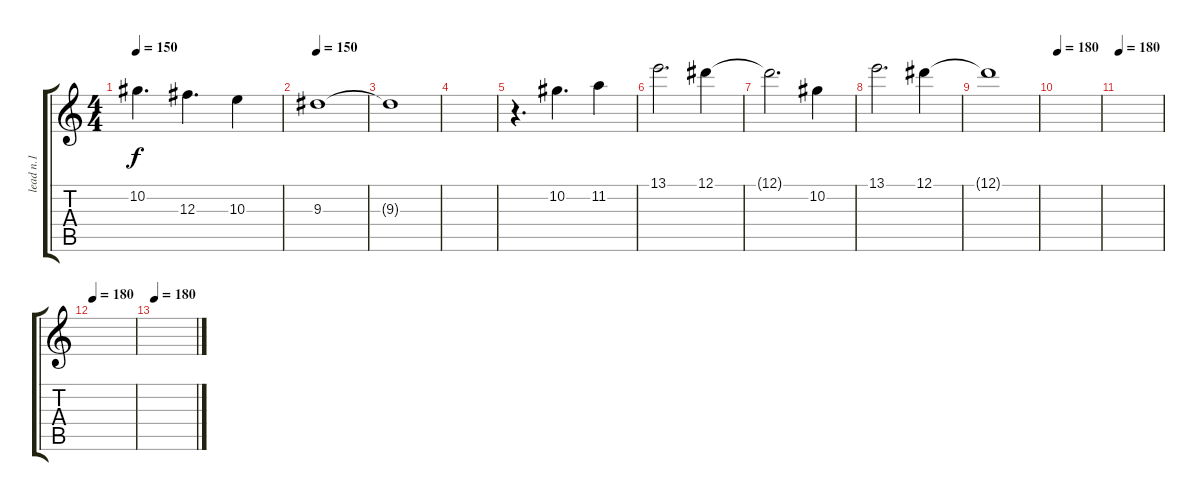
\track ("lead n.1" "lead n.1") {instrument distortionguitar}
\staff {score tabs}
\tuning (Eb4 Bb3 Gb3 Db3 Ab2 Eb2) {hide}
\ts (4 4)
\tempo 150
\clef g2
\ks c
10.2.4{d dy f} 12.3.4{d} 10.3.4 |
\tempo 150
9.3.1 |
9.3{t}.1 |
|
r.4{d} 10.2.4{d} 11.2.4 |
13.1.2{d} 12.1.4 |
12.1{t}.2{d} 10.2.4 |
13.1.2{d} 12.1.4 |
12.1{t}.1 |
\tempo 180
|
\tempo 180
|
\tempo 180
|
\tempo 180
